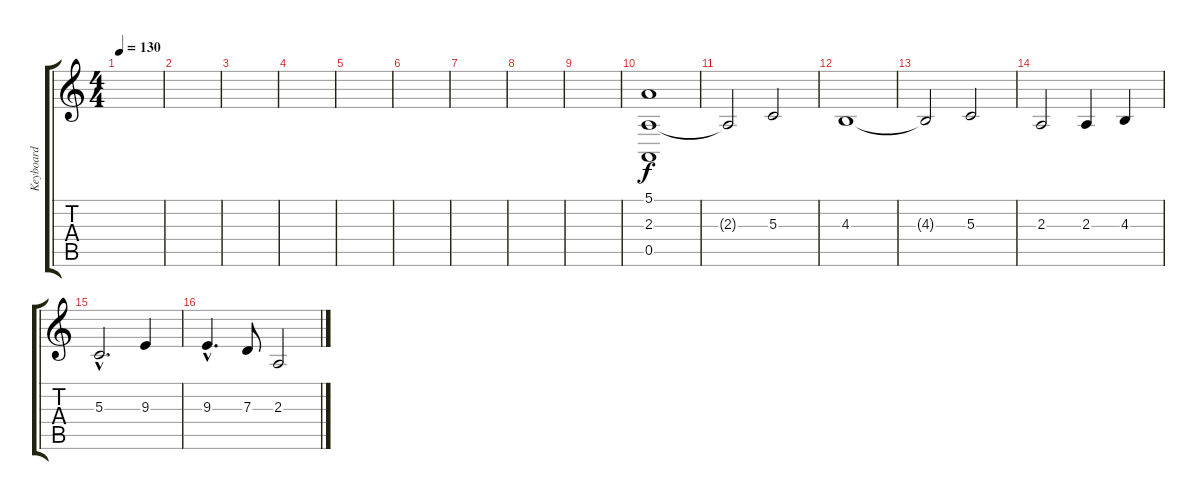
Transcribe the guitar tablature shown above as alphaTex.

\track ("Keyboard" "Keyboard") {instrument stringensemble1}
\staff {score tabs}
\tuning (E4 B3 G3 D3 A2 E2) {hide}
\ts (4 4)
\tempo 130
\clef g2
\ks c
|
|
|
|
|
|
|
|
|
(5.1 2.3 0.5).1 |
2.3{t}.2 5.3.2 |
4.3.1 |
4.3{t}.2 5.3.2 |
2.3.2 2.3.4 4.3.4 |
5.3{hac}.2{d} 9.3.4 |
9.3{hac}.4{d} 7.3.8 2.3.2
